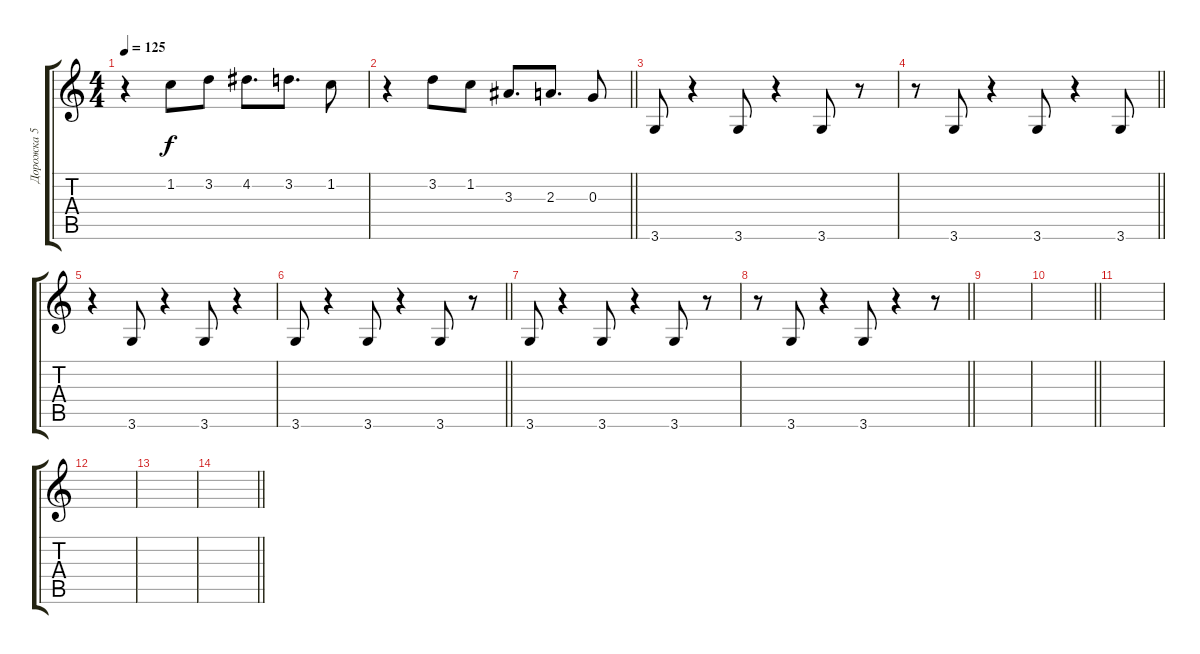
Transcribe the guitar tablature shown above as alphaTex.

\track ("Дорожка 5" "Дорожка 5") {instrument overdrivenguitar}
\staff {score tabs}
\tuning (E4 B3 G3 D3 A2 E2) {hide}
\ts (4 4)
\tempo 125
\clef g2
\ks c
r.4{dy f} 1.2.8 3.2.8 4.2.8{d} 3.2.8{d} 1.2.8 |
\barLineRight lightlight
r.4 3.2.8 1.2.8 3.3.8{d} 2.3.8{d} 0.3.8 |
3.6.8 r.4 3.6.8 r.4 3.6.8 r.8 |
\barLineRight lightlight
r.8 3.6.8 r.4 3.6.8 r.4 3.6.8 |
r.4 3.6.8 r.4 3.6.8 r.4 |
\barLineRight lightlight
3.6.8 r.4 3.6.8 r.4 3.6.8 r.8 |
3.6.8 r.4 3.6.8 r.4 3.6.8 r.8 |
\barLineRight lightlight
r.8 3.6.8 r.4 3.6.8 r.4 r.8 |
|
\barLineRight lightlight
|
|
|
|
\barLineRight lightlight
